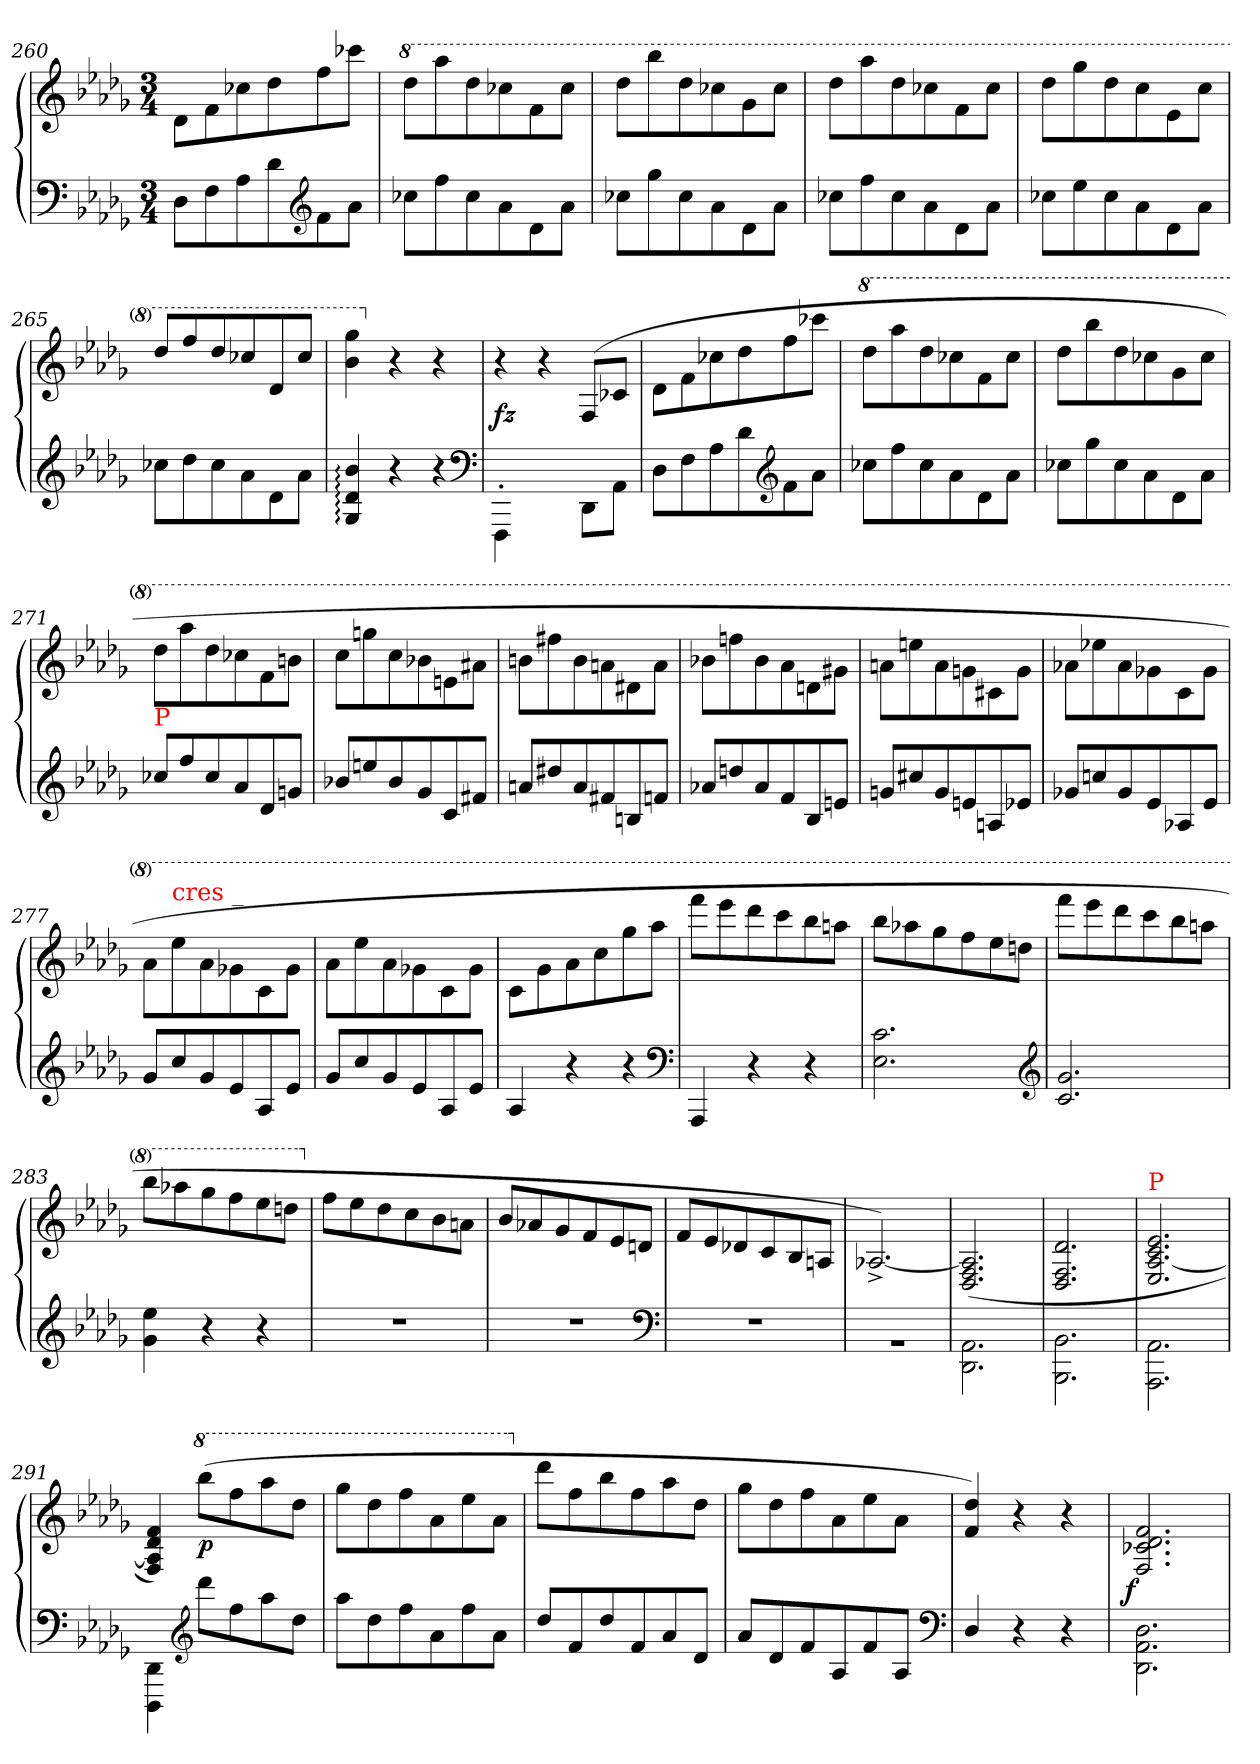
**kern	**kern	**dynam
*part1	*part1	*part1
*staff2	*staff1	*staff1/2
*clefF4	*clefG2	*
*k[b-e-a-d-g-]	*k[b-e-a-d-g-]	*
*M3/4	*M3/4	*
=260	=260	=260
8D-L	8d-L	.
8F	8f	.
8A-	8cc-X	.
8d-	8dd-	.
*clefG2	*	*
8f	8ff	.
8a-J	8ccc-XJ	.
=261	=261	=261
*	*8va	*
8cc-X\L	8ddd-L	.
8ff	8aaa-	.
8cc-	8ddd-	.
8a-	8ccc-X	.
8d-	8ff	.
8a-J	8ccc-J	.
=262	=262	=262
8cc-XL	8ddd-L	.
8gg-	8bbb-	.
8cc-	8ddd-	.
8a-	8ccc-X	.
8d-	8gg-	.
8a-J	8ccc-J	.
=263	=263	=263
8cc-XL	8ddd-L	.
8ff	8aaa-	.
8cc-	8ddd-	.
8a-\	8ccc-X	.
8d-	8ff	.
8a-J	8ccc-J	.
=264	=264	=264
8cc-X\L	8ddd-L	.
8ee-	8ggg-	.
8cc-	8ddd-	.
8a-	8ccc	.
8d-	8ee-	.
8a-J	8cccJ	.
=265	=265	=265
8cc-XL	8ddd-L	.
8dd-\	8fff	.
8cc-	8ddd-	.
8a-	8ccc-X	.
8d-	8dd-	.
8a-J	8ccc-J	.
=266	=266	=266
4b-: 4d-: 4G-:	4ggg- 4bb-	.
*	*X8va	*
4r	4r	.
4r	4r	.
*clefF4	*	*
=267	=267	=267
4FFF'>\	4r	fz
4ryy	4r	.
8DD-\L	(>8F/L	.
8AA-J	8c-XJ	.
=268	=268	=268
8D-L	8d-L	.
8F	8f	.
8A-	8cc-X	.
8d-	8dd-	.
*clefG2	*	*
8f	8ff	.
8a-J	8ccc-XJ	.
=269	=269	=269
*	*8va	*
8cc-X\L	8ddd-L	.
8ff	8aaa-	.
8cc-	8ddd-	.
8a-	8ccc-X	.
8d-	8ff	.
8a-J	8ccc-J	.
=270	=270	=270
8cc-XL	8ddd-L	.
8gg-	8bbb-	.
8cc-	8ddd-	.
8a-	8ccc-X	.
8d-	8gg-	.
8a-J	8ccc-J	.
=271	=271	=271
!	!LO:TX:b:color=red:t=P	!
8cc-XL	8ddd-L	.
8ff	8aaa-	.
8cc-	8ddd-	.
8a-	8ccc-X	.
8d-	8ff	.
8gnJ	8bbnJ	.
=272	=272	=272
8b-XL	8cccL	.
8een	8gggn	.
8b-	8ccc	.
8g-	8bb-X	.
8c	8een	.
8f#XJ	8aa#XJ	.
=273	=273	=273
8anL	8bbn\L	.
8dd#X	8fff#X	.
8a	8bb	.
8f#X	8aan	.
8Bn	8dd#X	.
8fnJ	8aaJ	.
=274	=274	=274
8a-XL	8bb-X\L	.
8ddn	8fffn	.
8a-	8bb-	.
8f	8aa-	.
8B-	8ddn	.
8enJ	8gg#XJ	.
=275	=275	=275
8gnL	8aan\L	.
8cc#X	8eeen	.
8g	8aa	.
8en	8ggn	.
8An	8cc#X	.
8e-XJ	8ggJ	.
=276	=276	=276
8g-XL	8aa-X\L	.
8ccn	8eee-X	.
8g-	8aa-	.
8e-	8gg-X	.
8A-X	8cc	.
8e-J	8gg-J	.
=277	=277	=277
8g-L	8aa-\L	.
!	!LO:TX:a:color=red:t=cres _	!
8cc	8eee-	.
8g-	8aa-	.
8e-	8gg-X	.
8A-	8cc	.
8e-J	8gg-J	.
=278	=278	=278
8g-L	8aa-\L	.
8cc	8eee-	.
8g-	8aa-	.
8e-	8gg-X	.
8A-	8cc	.
8e-J	8gg-J	.
=279	=279	=279
4A-	8ccL	.
.	8gg-	.
4r	8aa-	.
.	8ccc	.
4r	8ggg-	.
.	8aaa-J	.
*clefF4	*	*
=280	=280	=280
4AAA-	8ffffL	.
.	8eeee-	.
4r	8dddd-	.
.	8cccc	.
4r	8bbb-	.
.	8aaanJ	.
=281	=281	=281
2.c 2.E-	8bbb-L	.
.	8aaa-X	.
.	8ggg-	.
.	8fff	.
.	8eee-	.
.	8dddnJ	.
*clefG2	*	*
=282	=282	=282
2.g- 2.c	8ffffL	.
.	8eeee-	.
.	8dddd-	.
.	8cccc	.
.	8bbb-	.
.	8aaanJ	.
=283	=283	=283
4ee- 4g-	8bbb-L	.
.	8aaa-X	.
4r	8ggg-	.
.	8fff	.
4r	8eee-	.
.	8dddnJ	.
=284	=284	=284
*	*X8va	*
2.r	8ffL	.
.	8ee-	.
.	8dd-	.
.	8cc	.
.	8b-	.
.	8anJ	.
=285	=285	=285
2.r	8b-L	.
.	8a-X	.
.	8g-	.
.	8f	.
.	8e-	.
.	8dnJ	.
*clefF4	*	*
=286	=286	=286
2.r	8fL	.
.	8e-	.
.	8d-X	.
.	8c	.
.	8B-	.
.	8An/J	.
=287	=287	=287
2.rBB	[2.A-X^>/)	.
=288	=288	=288
2.AA-\ 2.DD-\	(>2.A-]/ 2.F/ 2.D-/	.
=289	=289	=289
2.BB-\ 2.BBB-\	2.d-/ 2.F/ 2.D-/	.
=290	=290	=290
!	!LO:TX:a:color=red:t=P	!
2.AA-\ 2.AAA-\	2.e-/ 2.c/ [2.A-/ 2.E-/	.
=291	=291	=291
4DD-\ 4DDD-\	4f/ 4d-/ 4A-]/ 4F/)	.
*clefG2	*	*
*	*8va	*
!	!	!LO:DY:b
8ddd-L	(>8bbb-L	p
8ff	8fff	.
8aa-	8aaa-	.
8dd-J	8ddd-J	.
=292	=292	=292
8aa-L	8ggg-L	.
8dd-	8ddd-	.
8ff	8fff	.
8a-	8aa-	.
8ff	8eee-	.
8a-J	8aa-J	.
=293	=293	=293
*	*X8va	*
8dd-L	8ddd-L	.
8f	8ff	.
8dd-	8bb-	.
8f	8ff	.
8a-	8aa-	.
8d-J	8dd-J	.
=294	=294	=294
8a-L	8gg-L	.
8d-	8dd-	.
8f	8ff	.
8A-	8a-	.
8f	8ee-	.
8A-J	8a-J	.
*clefF4	*	*
=295	=295	=295
4D-/	4dd- 4f)	.
4r	4r	.
4r	4r	.
=296	=296	=296
!	!	!LO:DY:b:rj
2.D-\ 2.AA-\ 2.DD-\	2.f/ 2.d-/ 2.c-X/ 2.F/	f
=	=	=
*-	*-	*-
